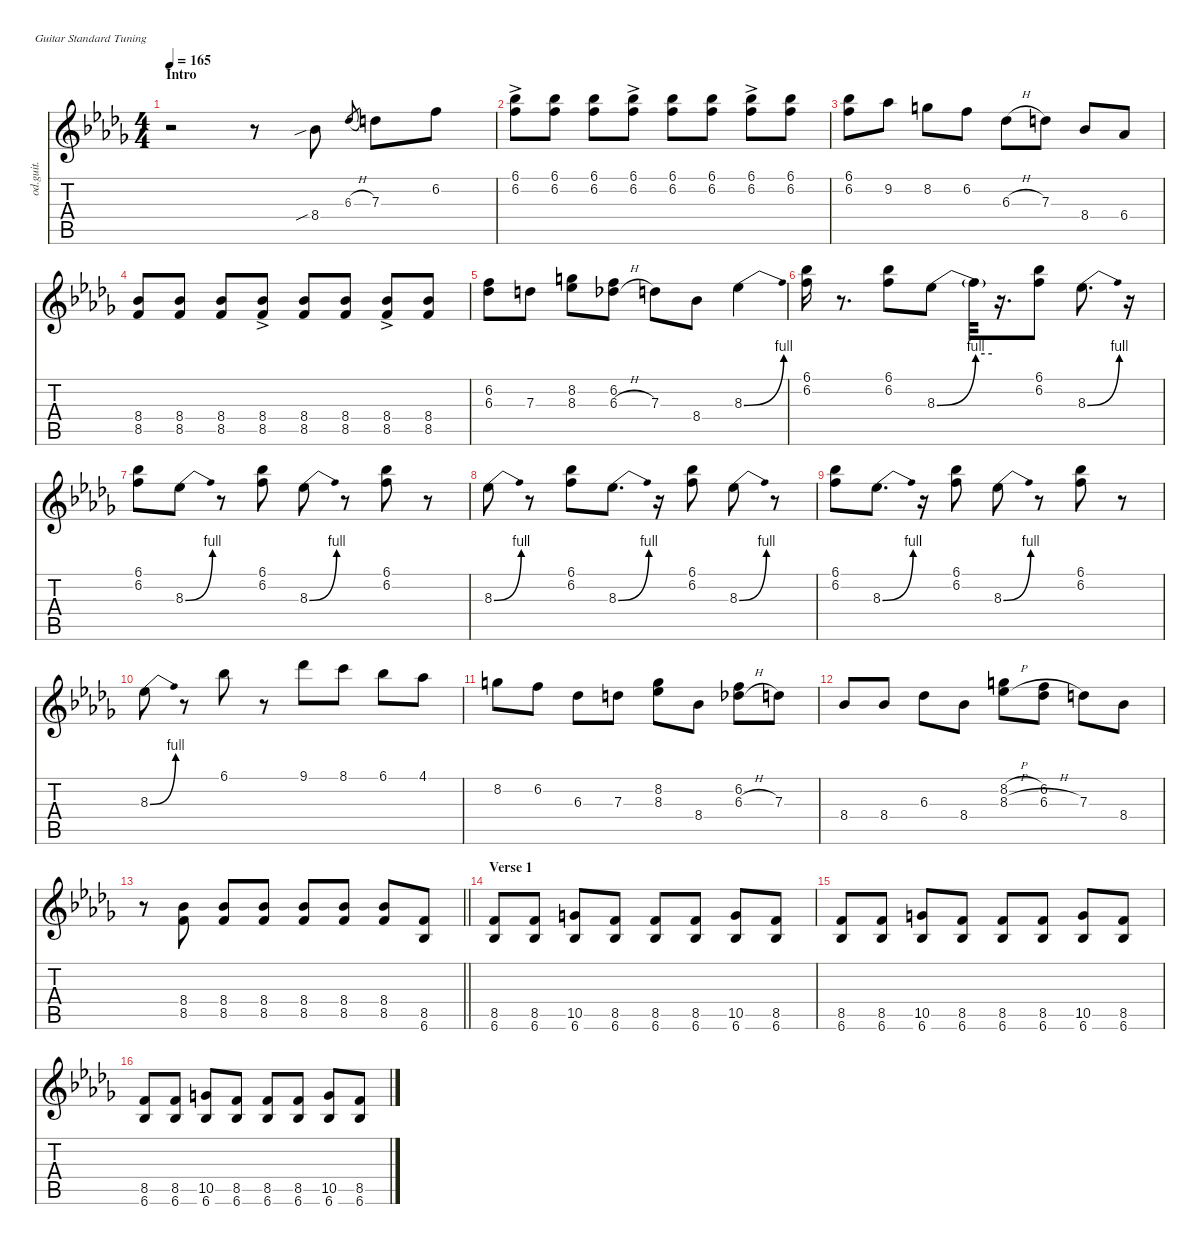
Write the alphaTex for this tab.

\defaultSystemsLayout 4
\hideDynamics
\bracketExtendMode nobrackets
\otherSystemsTrackNameOrientation horizontal
\track ("Marty McFly" "od.guit.") {mute instrument overdrivenguitar}
\staff {score tabs}
\tuning (E4 B3 G3 D3 A2 E2)
\ts (4 4)
\beaming (8 2 2 2 2)
\section ("" "Intro")
\tempo 165
\clef g2
\ks bbminor
r.2{dy f instrument overdrivenguitar beam Down} r.8{beam Down} 8.4{sib acc b}.8{beam Down} 6.3{h acc b}.8{gr dy mf beam Up} 7.3{acc forcenatural}.8{dy f beam Down} 6.2{acc forcenatural}.8{beam Down} |
(6.1{ac acc b} 6.2{ac acc forcenatural}).8{beam Down} (6.1{acc b} 6.2{acc forcenatural}).8{beam Down} (6.1{acc b} 6.2{acc forcenatural}).8{beam Down} (6.1{ac acc b} 6.2{ac acc forcenatural}).8{beam Down} (6.1{acc b} 6.2{acc forcenatural}).8{beam Down} (6.1{acc b} 6.2{acc forcenatural}).8{beam Down} (6.1{ac acc b} 6.2{ac acc forcenatural}).8{beam Down} (6.1{acc b} 6.2{acc forcenatural}).8{beam Down} |
(6.1{acc b} 6.2{acc forcenatural}).8{beam Down} 9.2{acc b}.8{beam Down} 8.2{acc forcenatural}.8{beam Down} 6.2{acc forcenatural}.8{beam Down} 6.3{h acc b}.8{beam Down} 7.3{acc forcenatural}.8{beam Down} 8.4{acc b}.8{beam Up} 6.4{acc b}.8{beam Up} |
(8.4{acc b} 8.5{acc forcenatural}).8{beam Up} (8.4{acc b} 8.5{acc forcenatural}).8{beam Up} (8.4{acc b} 8.5{acc forcenatural}).8{beam Up} (8.4{ac acc b} 8.5{ac acc forcenatural}).8{beam Up} (8.4{acc b} 8.5{acc forcenatural}).8{beam Up} (8.4{acc b} 8.5{acc forcenatural}).8{beam Up} (8.4{ac acc b} 8.5{ac acc forcenatural}).8{beam Up} (8.4{acc b} 8.5{acc forcenatural}).8{beam Up} |
(6.2{acc forcenatural} 6.3{acc b}).8{beam Down} 7.3{acc forcenatural}.8{beam Down} (8.2{acc forcenatural} 8.3{acc b}).8{beam Down} (6.2{acc forcenatural} 6.3{h acc b}).8{beam Down} 7.3{acc forcenatural}.8{beam Down} 8.4{acc b}.8{beam Down} 8.3{be (bend 0 0 9.999999599999999 4) acc b}.4{beam Down} |
(6.1{acc b} 6.2{acc forcenatural}).16{beam Down} r.8{d beam Down} (6.1{acc b} 6.2{acc forcenatural}).8{beam Down} 8.3{be (bend 0 0 60 4) acc b}.8{beam Down} 8.3{be (hold 0 4 60 4) t}.32{beam Down} r.16{d beam Down} (6.1{acc b} 6.2{acc forcenatural}).8{beam Down} 8.3{be (bend 0 0 15 4) acc b}.8{d beam Down} r.16{beam Down} |
(6.1{acc b} 6.2{acc forcenatural}).8{beam Down} 8.3{be (bend 0 0 15 4) acc b}.8{beam Down} r.8{beam Down} (6.1{acc b} 6.2{acc forcenatural}).8{beam Down} 8.3{be (bend 0 0 15 4) acc b}.8{beam Down} r.8{beam Down} (6.1{acc b} 6.2{acc forcenatural}).8{beam Down} r.8{beam Down} |
8.3{be (bend 0 0 15 4) acc b}.8{beam Down} r.8{beam Down} (6.1{acc b} 6.2{acc forcenatural}).8{beam Down} 8.3{be (bend 0 0 15 4) acc b}.8{d beam Down} r.16{beam Down} (6.1{acc b} 6.2{acc forcenatural}).8{beam Down} 8.3{be (bend 0 0 15 4) acc b}.8{beam Down} r.8{beam Down} |
(6.1{acc b} 6.2{acc forcenatural}).8{beam Down} 8.3{be (bend 0 0 15 4) acc b}.8{d beam Down} r.16{beam Down} (6.1{acc b} 6.2{acc forcenatural}).8{beam Down} 8.3{be (bend 0 0 15 4) acc b}.8{beam Down} r.8{beam Down} (6.1{acc b} 6.2{acc forcenatural}).8{beam Down} r.8{beam Down} |
8.3{be (bend 0 0 15 4) acc b}.8{beam Down} r.8{beam Down} 6.1{acc b}.8{beam Down} r.8{beam Down} 9.1{acc b}.8{beam Down} 8.1{acc forcenatural}.8{beam Down} 6.1{acc b}.8{beam Down} 4.1{acc b}.8{beam Down} |
8.2{acc forcenatural}.8{beam Down} 6.2{acc forcenatural}.8{beam Down} 6.3{acc b}.8{beam Down} 7.3{acc forcenatural}.8{beam Down} (8.2{acc forcenatural} 8.3{acc b}).8{beam Down} 8.4{acc b}.8{beam Down} (6.2{acc forcenatural} 6.3{h acc b}).8{beam Down} 7.3{acc forcenatural}.8{beam Down} |
8.4{acc b}.8{beam Up} 8.4{acc b}.8{beam Up} 6.3{acc b}.8{beam Down} 8.4{acc b}.8{beam Down} (8.2{h acc forcenatural} 8.3{h acc b}).8{beam Down} (6.2{acc forcenatural} 6.3{h acc b}).8{beam Down} 7.3{acc forcenatural}.8{beam Down} 8.4{acc b}.8{beam Down} |
\barLineRight lightlight
r.8{beam Down} (8.4{acc b} 8.5{acc forcenatural}).8{beam Up} (8.4{acc b} 8.5{acc forcenatural}).8{beam Up} (8.4{acc b} 8.5{acc forcenatural}).8{beam Up} (8.4{acc b} 8.5{acc forcenatural}).8{beam Up} (8.4{acc b} 8.5{acc forcenatural}).8{beam Up} (8.4{acc b} 8.5{acc forcenatural}).8{beam Up} (8.5{acc forcenatural} 6.6{acc b}).8{beam Up} |
\section ("" "Verse 1")
(8.5{acc forcenatural} 6.6{acc b}).8{beam Up} (8.5{acc forcenatural} 6.6{acc b}).8{beam Up} (10.5{acc forcenatural} 6.6{acc b}).8{beam Up} (8.5{acc forcenatural} 6.6{acc b}).8{beam Up} (8.5{acc forcenatural} 6.6{acc b}).8{beam Up} (8.5{acc forcenatural} 6.6{acc b}).8{beam Up} (10.5{acc forcenatural} 6.6{acc b}).8{beam Up} (8.5{acc forcenatural} 6.6{acc b}).8{beam Up} |
(8.5{acc forcenatural} 6.6{acc b}).8{beam Up} (8.5{acc forcenatural} 6.6{acc b}).8{beam Up} (10.5{acc forcenatural} 6.6{acc b}).8{beam Up} (8.5{acc forcenatural} 6.6{acc b}).8{beam Up} (8.5{acc forcenatural} 6.6{acc b}).8{beam Up} (8.5{acc forcenatural} 6.6{acc b}).8{beam Up} (10.5{acc forcenatural} 6.6{acc b}).8{beam Up} (8.5{acc forcenatural} 6.6{acc b}).8{beam Up} |
(8.5{acc forcenatural} 6.6{acc b}).8{beam Up} (8.5{acc forcenatural} 6.6{acc b}).8{beam Up} (10.5{acc forcenatural} 6.6{acc b}).8{beam Up} (8.5{acc forcenatural} 6.6{acc b}).8{beam Up} (8.5{acc forcenatural} 6.6{acc b}).8{beam Up} (8.5{acc forcenatural} 6.6{acc b}).8{beam Up} (10.5{acc forcenatural} 6.6{acc b}).8{beam Up} (8.5{acc forcenatural} 6.6{acc b}).8{beam Up}
